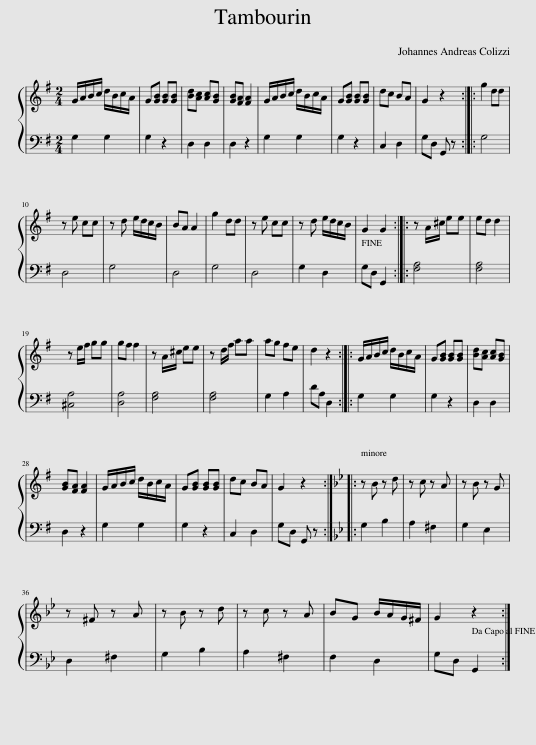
X:1
%%score { 1 | 2 }
L:1/8
M:2/4
I:linebreak $
K:G
V:1 treble
V:2 bass
V:1
 G/A/B/c/ d/B/c/A/ | G[GB] [GB][GB] | [Bd][Ac] [Ac][GB] | [GB][FA] [FA]2 | G/A/B/c/ d/B/c/A/ | %5
 G[GB] [GB][GB] | dc BA | G2 z2 :: g2 dd |$ z e cc | %10
 z d e/d/c/B/ | BA A2 | g2 dd | z e cc | z d e/d/c/B/ | %15
 G2 G2 :: z A/^c/ ee | ed d2 |$ z e/f/ gg | gf f2 | %20
 z A/^c/ ee | z d/f/ aa | ag fe | d2 z2 :: G/A/B/c/ d/B/c/A/ | %25
 G[GB] [GB][GB] | [Bd][Ac] [Ac][GB] |$ [GB][FA] [FA]2 | G/A/B/c/ d/B/c/A/ | G[GB] [GB][GB] | %30
 dc BA | G2 z2 ::[K:Bb] z B z d | z c z A | z B z G |$ %35
 z ^F z A | z B z d | z c z A | BG B/A/G/^F/ | G2 z2 :| %40
V:2
 G,2 G,2 | G,2 z2 | D,2 D,2 | D,2 z2 | G,2 G,2 | %5
 G,2 z2 | C,2 D,2 | G,D, G,, z :: G,4 |$ D,4 | %10
 G,4 | D,4 | G,4 | D,4 | G,2 D,2 | %15
 G,D, G,,2 :: [F,A,]4 | [F,A,]4 |$ [^C,A,]4 | [D,A,]4 | %20
 [F,A,]4 | [F,A,]4 | G,2 A,2 | DA, D,2 :: G,2 G,2 | %25
 G,2 z2 | D,2 D,2 |$ D,2 z2 | G,2 G,2 | G,2 z2 | %30
 C,2 D,2 | G,D, G,, z ::[K:Bb] G,2 B,2 | A,2 ^F,2 | G,2 E,2 |$ %35
 D,2 ^F,2 | G,2 B,2 | A,2 ^F,2 | F,2 D,2 | G,D, G,,2 :| %40
